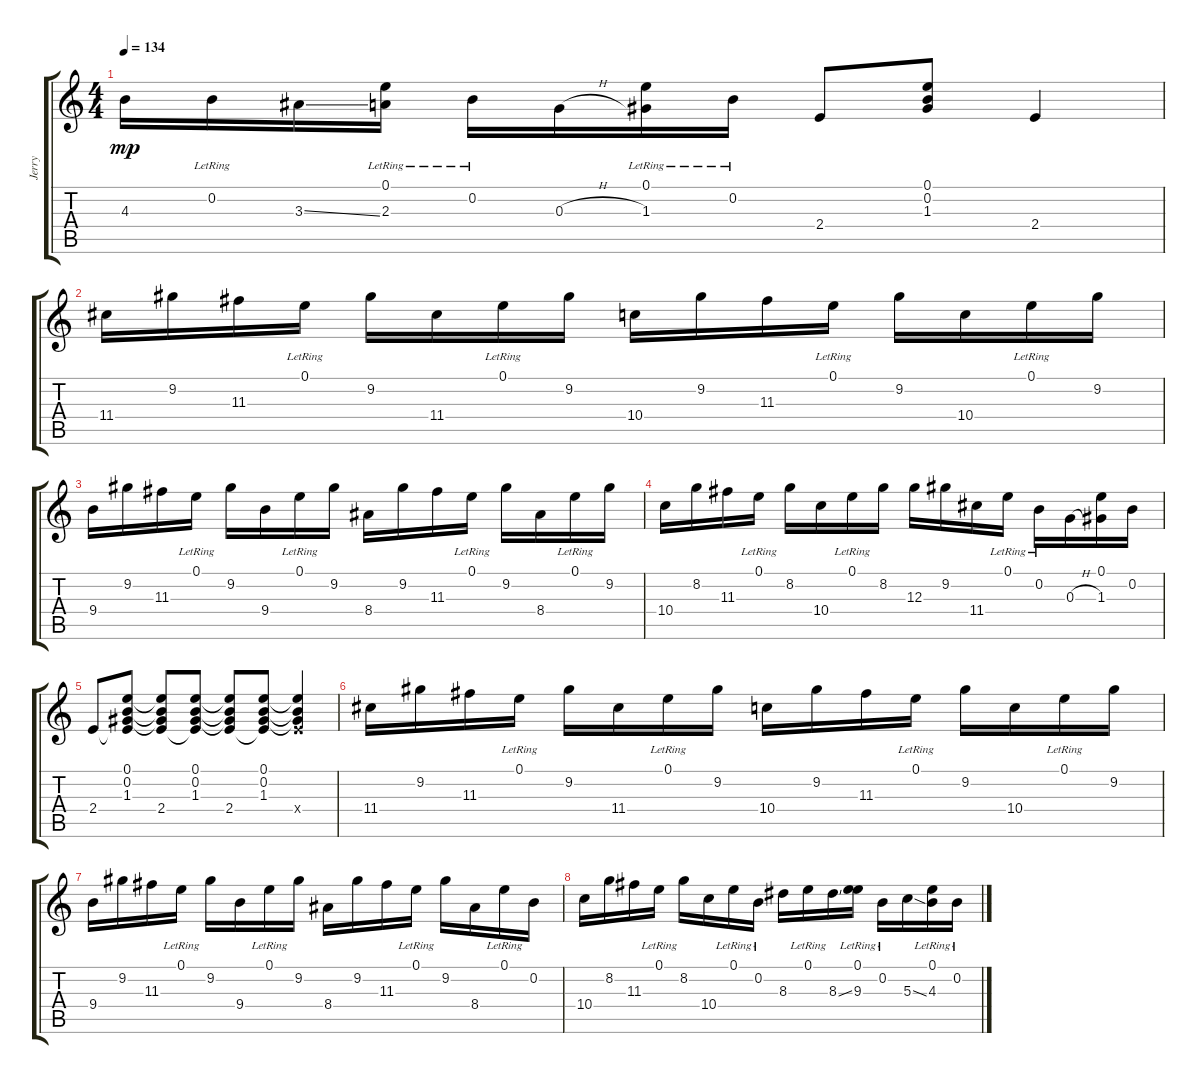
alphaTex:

\track ("Jerry" "Jerry") {instrument acousticguitarsteel}
\staff {score tabs}
\tuning (E4 B3 G3 D3 A2 E2) {hide}
\ts (4 4)
\tempo 134
\clef g2
\ks c
4.3.16{dy mp} 0.2{lr}.16 3.3{ss}.16 (0.1{lr} 2.3).16 0.2{lr}.16 0.3{h}.16 (0.1{lr} 1.3).16 0.2{lr}.16 2.4.8 (0.1 0.2 1.3).8 2.4.4 |
11.4.16 9.2.16 11.3.16 0.1{lr}.16 9.2.16 11.4.16 0.1{lr}.16 9.2.16 10.4.16 9.2.16 11.3.16 0.1{lr}.16 9.2.16 10.4.16 0.1{lr}.16 9.2.16 |
9.4.16 9.2.16 11.3.16 0.1{lr}.16 9.2.16 9.4.16 0.1{lr}.16 9.2.16 8.4.16 9.2.16 11.3.16 0.1{lr}.16 9.2.16 8.4.16 0.1{lr}.16 9.2.16 |
10.4.16 8.2.16 11.3.16 0.1{lr}.16 8.2.16 10.4.16 0.1{lr}.16 8.2.16 12.3.16 9.2.16 11.4.16 0.1{lr}.16 0.2{lr}.16 0.3{h}.16 (0.1 1.3).16 0.2.16 |
2.4.8 (0.1 0.2 1.3 2.4{t}).8 (0.1{t} 0.2{t} 1.3{t} 2.4).8 (0.1 0.2 1.3 2.4{t}).8 (0.1{t} 0.2{t} 1.3{t} 2.4).8 (0.1 0.2 1.3 2.4{t}).8 (0.1{t} 0.2{t} 1.3{t} 2.4{x}).4 |
11.4.16 9.2.16 11.3.16 0.1{lr}.16 9.2.16 11.4.16 0.1{lr}.16 9.2.16 10.4.16 9.2.16 11.3.16 0.1{lr}.16 9.2.16 10.4.16 0.1{lr}.16 9.2.16 |
9.4.16 9.2.16 11.3.16 0.1{lr}.16 9.2.16 9.4.16 0.1{lr}.16 9.2.16 8.4.16 9.2.16 11.3.16 0.1{lr}.16 9.2.16 8.4.16 0.1{lr}.16 0.2.16 |
10.4.16 8.2.16 11.3.16 0.1{lr}.16 8.2.16 10.4.16 0.1{lr}.16 0.2{lr}.16 8.3.16 0.1{lr}.16 8.3{ss}.16 (0.1{lr} 9.3).16 0.2{lr}.16 5.3{ss}.16 (0.1{lr} 4.3).16 0.2{lr}.16
